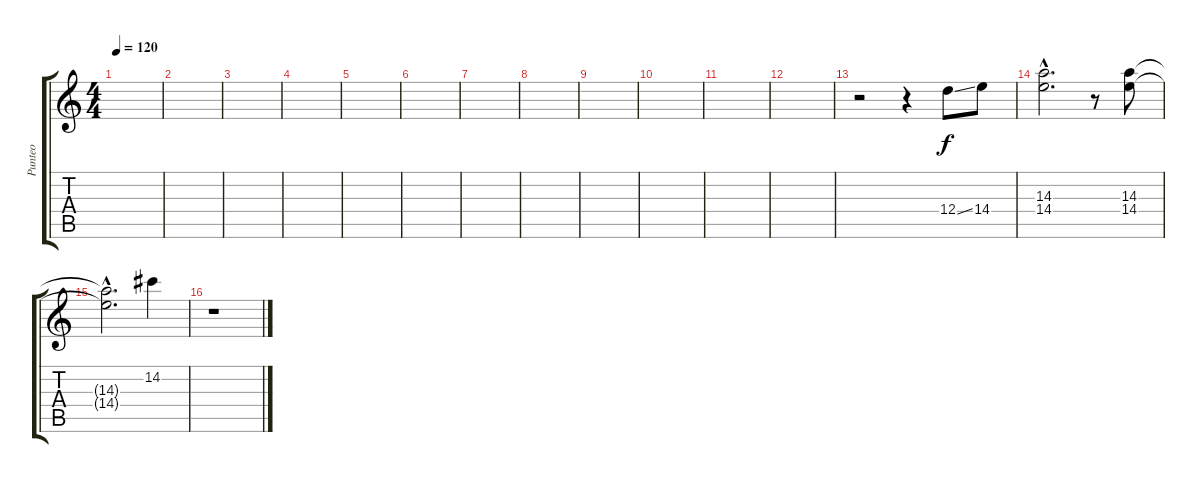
\track ("Punteo" "Punteo") {instrument electricguitarjazz}
\staff {score tabs}
\tuning (E4 B3 G3 D3 A2 E2) {hide}
\ts (4 4)
\tempo 120
\clef g2
\ks c
|
|
|
|
|
|
|
|
|
|
|
|
r.2 r.4 12.4{ss}.8 14.4.8 |
(14.3{hac} 14.4{hac}).2{d} r.8 (14.3 14.4).8 |
(14.3{hac t} 14.4{hac t}).2{d} 14.2.4 |
r.1
